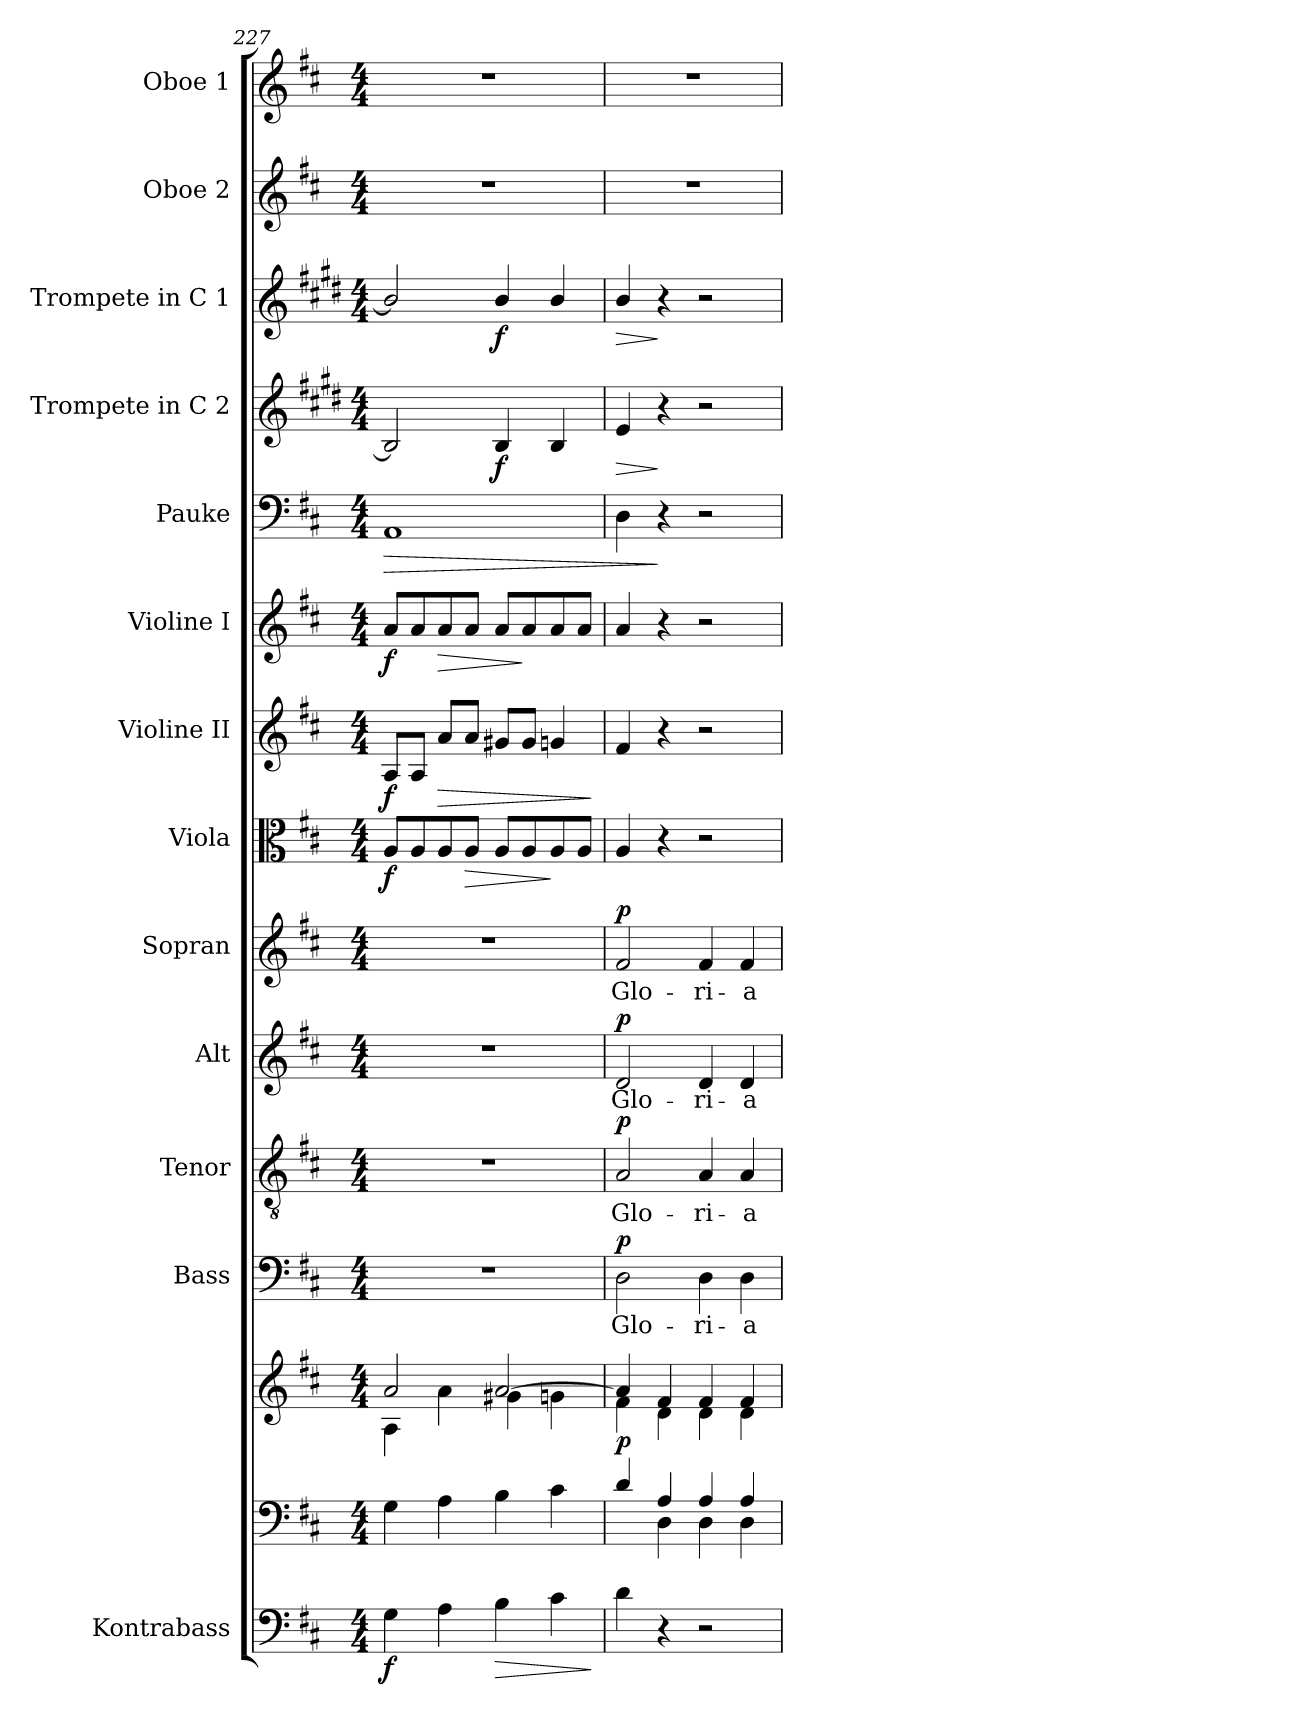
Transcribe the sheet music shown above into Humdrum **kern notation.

**kern	**dynam	**kern	**kern	**dynam	**kern	**text	**dynam	**kern	**text	**dynam	**kern	**text	**dynam	**kern	**text	**dynam	**kern	**dynam	**kern	**dynam	**kern	**dynam	**kern	**dynam	**kern	**dynam	**kern	**dynam	**kern	**kern
*part14	*part14	*part13	*part13	*part13	*part12	*part12	*part12	*part11	*part11	*part11	*part10	*part10	*part10	*part9	*part9	*part9	*part8	*part8	*part7	*part7	*part6	*part6	*part5	*part5	*part4	*part4	*part3	*part3	*part2	*part1
*staff15	*staff15	*staff14	*staff13	*staff13/14	*staff12	*staff12	*staff12	*staff11	*staff11	*staff11	*staff10	*staff10	*staff10	*staff9	*staff9	*staff9	*staff8	*staff8	*staff7	*staff7	*staff6	*staff6	*staff5	*staff5	*staff4	*staff4	*staff3	*staff3	*staff2	*staff1
*I"Kontrabass	*	*	*	*	*I"Bass	*	*	*I"Tenor	*	*	*I"Alt	*	*	*I"Sopran	*	*	*I"Viola	*	*I"Violine II	*	*I"Violine I	*	*I"Pauke	*	*I"Trompete in C 2	*	*I"Trompete in C 1	*	*I"Oboe 2	*I"Oboe 1
*I'Kb.	*	*	*	*	*I'B	*	*	*I'T	*	*	*I'A	*	*	*I'S	*	*	*I'Vla.	*	*I'Vl. II	*	*I'Vl. I	*	*I'Pk.	*	*	*	*	*	*I'Ob. 2	*I'Ob. 1
!!LO:PB:g=z
*clefF4	*	*clefF4	*clefG2	*	*clefF4	*	*	*clefGv2	*	*	*clefG2	*	*	*clefG2	*	*	*clefC3	*	*clefG2	*	*clefG2	*	*clefF4	*	*clefG2	*	*clefG2	*	*clefG2	*clefG2
*ITrd7c12	*	*	*	*	*	*	*	*	*	*	*	*	*	*	*	*	*	*	*	*	*	*	*	*	*ITrd1c2	*	*ITrd1c2	*	*	*
*k[f#c#]	*	*k[f#c#]	*k[f#c#]	*	*k[f#c#]	*	*	*k[f#c#]	*	*	*k[f#c#]	*	*	*k[f#c#]	*	*	*k[f#c#]	*	*k[f#c#]	*	*k[f#c#]	*	*k[f#c#]	*	*k[f#c#]	*	*k[f#c#]	*	*k[f#c#]	*k[f#c#]
*D:	*	*D:	*D:	*	*D:	*	*	*D:	*	*	*D:	*	*	*D:	*	*	*D:	*	*D:	*	*D:	*	*D:	*	*D:	*	*D:	*	*D:	*D:
*M4/4	*	*M4/4	*M4/4	*	*M4/4	*	*	*M4/4	*	*	*M4/4	*	*	*M4/4	*	*	*M4/4	*	*M4/4	*	*M4/4	*	*M4/4	*	*M4/4	*	*M4/4	*	*M4/4	*M4/4
=227	=227	=227	=227	=227	=227	=227	=227	=227	=227	=227	=227	=227	=227	=227	=227	=227	=227	=227	=227	=227	=227	=227	=227	=227	=227	=227	=227	=227	=227	=227
*	*	*	*^	*	*	*	*	*	*	*	*	*	*	*	*	*	*	*	*	*	*	*	*	*	*	*	*	*	*	*
!	!LO:DY:b	!	!	!	!	!	!	!	!	!	!	!	!	!	!	!	!	!	!LO:DY:b	!	!LO:DY:b	!	!LO:DY:b	!	!LO:HP:b	!	!	!	!	!	!
4GG\	f	4G\	2a/	4A\	.	1r	.	.	1r	.	.	1r	.	.	1r	.	.	8A/L	f	8A/L	f	8a/L	f	1AA	>	2A/]	.	2a/]	.	1r	1r
.	.	.	.	.	.	.	.	.	.	.	.	.	.	.	.	.	.	8A/	.	8A/J	.	8a/	.	.	.	.	.	.	.	.	.
!	!	!	!	!	!	!	!	!	!	!	!	!	!	!	!	!	!	!	!	!	!LO:HP:b	!	!LO:HP:b	!	!	!	!	!	!	!	!
4AA\	.	4A\	.	4a\	.	.	.	.	.	.	.	.	.	.	.	.	.	8A/	.	8a/L	>	8a/	>	.	.	.	.	.	.	.	.
!	!	!	!	!	!	!	!	!	!	!	!	!	!	!	!	!	!	!	!LO:HP:b	!	!	!	!	!	!	!	!	!	!	!	!
.	.	.	.	.	.	.	.	.	.	.	.	.	.	.	.	.	.	8A/J	>	8a/J	.	8a/J	.	.	.	.	.	.	.	.	.
!	!LO:HP:b	!	!	!	!	!	!	!	!	!	!	!	!	!	!	!	!	!	!	!	!	!	!	!	!	!	!LO:DY:b	!	!LO:DY:b	!	!
4BB\	>	4B\	[>2a/	4g#X\	.	.	.	.	.	.	.	.	.	.	.	.	.	8A/L	.	8g#X/L	.	8a/L	.	.	.	4A/	f	4a/	f	.	.
.	.	.	.	.	.	.	.	.	.	.	.	.	.	.	.	.	.	8A/	.	8g#/J	.	8a/	]	.	.	.	.	.	.	.	.
4C#\	.	4c#\	.	4gn\	.	.	.	.	.	.	.	.	.	.	.	.	.	8A/	]	4gn/	.	8a/	.	.	.	4A/	.	4a/	.	.	.
.	.	.	.	.	.	.	.	.	.	.	.	.	.	.	.	.	.	8A/J	.	.	.	8a/J	.	.	.	.	.	.	.	.	.
*	*	*	*v	*v	*	*	*	*	*	*	*	*	*	*	*	*	*	*	*	*	*	*	*	*	*	*	*	*	*	*	*
.	]	.	.	.	.	.	.	.	.	.	.	.	.	.	.	.	.	.	.	]	.	.	.	.	.	.	.	.	.	.
=228	=228	=228	=228	=228	=228	=228	=228	=228	=228	=228	=228	=228	=228	=228	=228	=228	=228	=228	=228	=228	=228	=228	=228	=228	=228	=228	=228	=228	=228	=228
*	*	*^	*^	*	*	*	*	*	*	*	*	*	*	*	*	*	*	*	*	*	*	*	*	*	*	*	*	*	*	*
!	!	!	!	!	!	!LO:DY:b	!	!LO:LY:b	!LO:DY:a	!	!LO:LY:b	!LO:DY:a	!	!LO:LY:b	!LO:DY:a	!	!LO:LY:b	!LO:DY:a	!	!	!	!	!	!	!	!	!	!LO:HP:b	!	!LO:HP:b	!	!
4D\	.	4d/	4ryy	4a/]	4f#\	p	2D\	Glo-	p	2A/	Glo-	p	2d/	Glo-	p	2f#/	Glo-	p	4A/	.	4f#/	.	4a/	.	4D\	.	4d/	>	4a/	>	1r	1r
4r	.	4A/	4D\	4f#/	4d\	.	.	.	.	.	.	.	.	.	.	.	.	.	4r	.	4r	.	4r	.	4r	]	4r	]	4r	]	.	.
!	!	!	!	!	!	!	!	!LO:LY:b	!	!	!LO:LY:b	!	!	!LO:LY:b	!	!	!LO:LY:b	!	!	!	!	!	!	!	!	!	!	!	!	!	!	!
2r	.	4A/	4D\	4f#/	4d\	.	4D\	-ri-	.	4A/	-ri-	.	4d/	-ri-	.	4f#/	-ri-	.	2r	.	2r	.	2r	.	2r	.	2r	.	2r	.	.	.
!	!	!	!	!	!	!	!	!LO:LY:b	!	!	!LO:LY:b	!	!	!LO:LY:b	!	!	!LO:LY:b	!	!	!	!	!	!	!	!	!	!	!	!	!	!	!
.	.	4A/	4D\	4f#/	4d\	.	4D\	-a	.	4A/	-a	.	4d/	-a	.	4f#/	-a	.	.	.	.	.	.	.	.	.	.	.	.	.	.	.
*	*	*v	*v	*	*	*	*	*	*	*	*	*	*	*	*	*	*	*	*	*	*	*	*	*	*	*	*	*	*	*	*	*
*	*	*	*v	*v	*	*	*	*	*	*	*	*	*	*	*	*	*	*	*	*	*	*	*	*	*	*	*	*	*	*	*
=	=	=	=	=	=	=	=	=	=	=	=	=	=	=	=	=	=	=	=	=	=	=	=	=	=	=	=	=	=	=
*-	*-	*-	*-	*-	*-	*-	*-	*-	*-	*-	*-	*-	*-	*-	*-	*-	*-	*-	*-	*-	*-	*-	*-	*-	*-	*-	*-	*-	*-	*-
